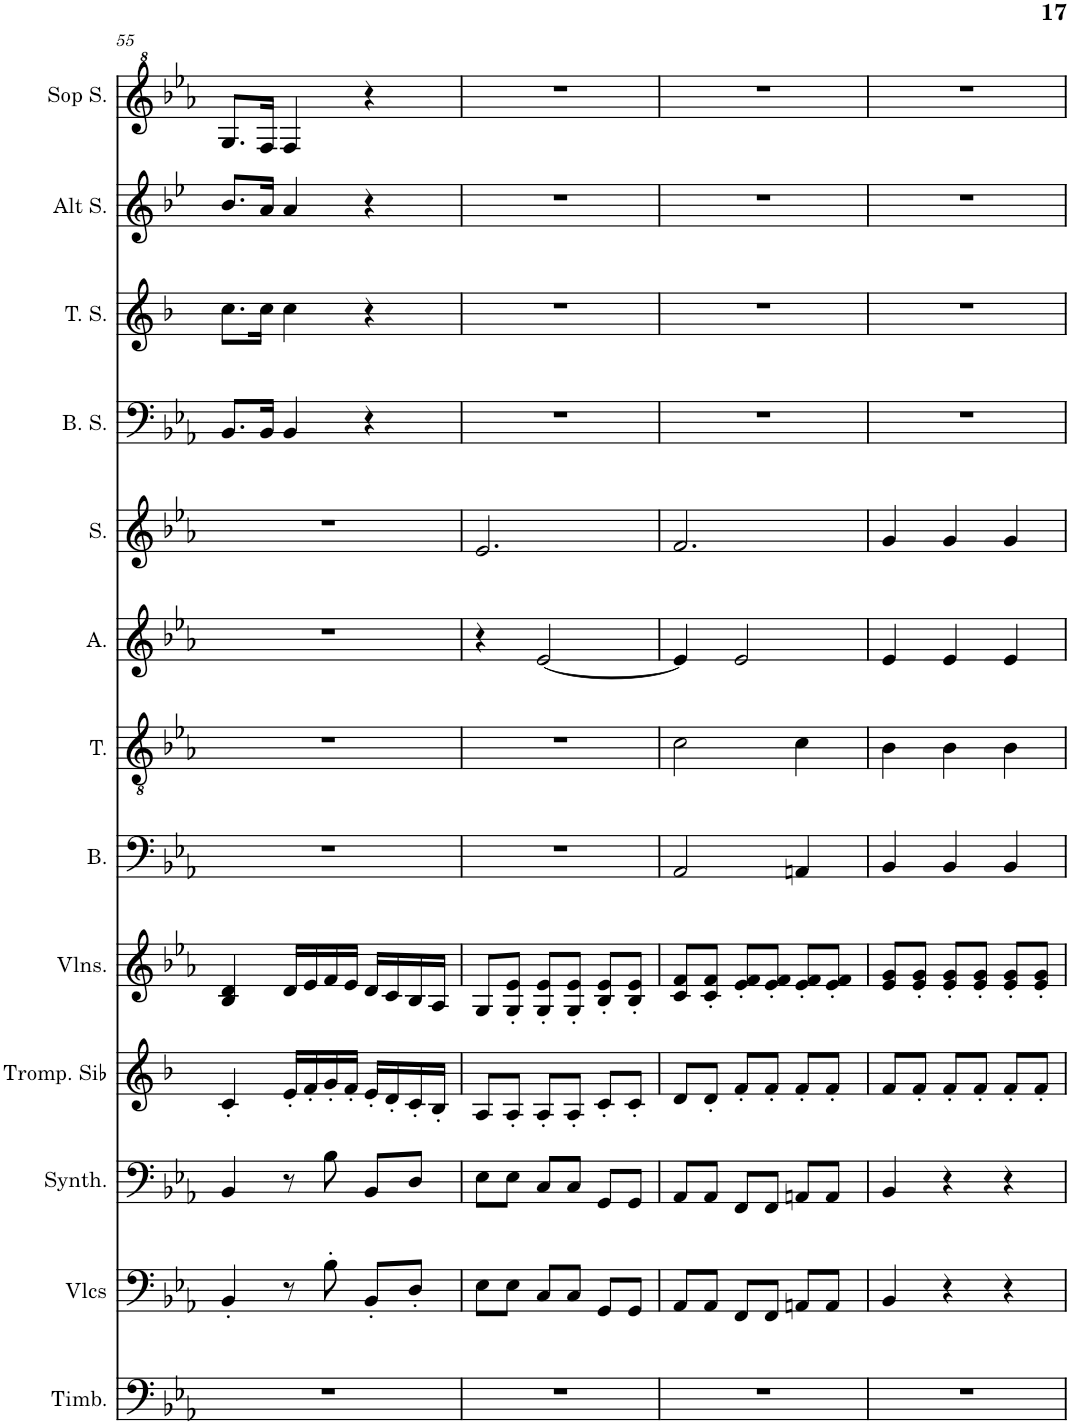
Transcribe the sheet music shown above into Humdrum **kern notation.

**kern	**kern	**kern	**kern	**kern	**kern	**kern	**kern	**kern	**kern	**kern	**kern	**kern
*part13	*part12	*part11	*part10	*part9	*part8	*part7	*part6	*part5	*part4	*part3	*part2	*part1
*staff13	*staff12	*staff11	*staff10	*staff9	*staff8	*staff7	*staff6	*staff5	*staff4	*staff3	*staff2	*staff1
*I"Timbales, Staff-1	*I"Violoncelles, D'Bass/Strings, etc	*I"Synthétiseur d'instruments à cordes, Synth strings, etc	*I"Trompette en Sib, Synth strings 2	*I"Violons, 1st violins	*I"Basse	*I"Ténor	*I"Alto	*I"Soprano	*I"Basse Solo	*I"Tenor Solo	*I"Alto Solo	*I"Soprano Solo
*I'Timb.	*I'Vlcs	*I'Synth.	*I'Tromp. Sib	*I'Vlns.	*I'B.	*I'T.	*I'A.	*I'S.	*I'B. S.	*I'T. S.	*I'Alt S.	*I'Sop S.
!!LO:PB:g=z
*clefF4	*clefF4	*clefF4	*clefG2	*clefG2	*clefF4	*clefGv2	*clefG2	*clefG2	*clefF4	*clefG2	*clefG2	*clefG^2
*	*	*	*Trd1c2	*	*	*	*	*	*	*Trd8c14	*Trd4c7	*
*k[b-e-a-]	*k[b-e-a-]	*k[b-e-a-]	*k[b-]	*k[b-e-a-]	*k[b-e-a-]	*k[b-e-a-]	*k[b-e-a-]	*k[b-e-a-]	*k[b-e-a-]	*k[b-]	*k[b-e-]	*k[b-e-a-]
*M3/4	*M3/4	*M3/4	*M3/4	*M3/4	*M3/4	*M3/4	*M3/4	*M3/4	*M3/4	*M3/4	*M3/4	*M3/4
=55	=55	=55	=55	=55	=55	=55	=55	=55	=55	=55	=55	=55
2.r	4BB-'/	4BB-/	4c'/	4B-/ 4d/	2.r	2.r	2.r	2.r	8.BB-/L	8.cc\L	8.b-/L	8.g/L
.	.	.	.	.	.	.	.	.	16BB-/Jk	16cc\Jk	16a/Jk	16f/Jk
.	8r	8r	16e'/LL	16d/LL	.	.	.	.	4BB-/	4cc\	4a/	4f/
.	.	.	16f'/	16e-/	.	.	.	.	.	.	.	.
.	8B-'\	8B-\	16g'/	16f/	.	.	.	.	.	.	.	.
.	.	.	16f'/JJ	16e-/JJ	.	.	.	.	.	.	.	.
.	8BB-'/L	8BB-/L	16e'/LL	16d/LL	.	.	.	.	4r	4r	4r	4r
.	.	.	16d'/	16c/	.	.	.	.	.	.	.	.
.	8D'/J	8D/J	16c'/	16B-/	.	.	.	.	.	.	.	.
.	.	.	16B-'/JJ	16A-/JJ	.	.	.	.	.	.	.	.
=56	=56	=56	=56	=56	=56	=56	=56	=56	=56	=56	=56	=56
2.r	8E-\L	8E-\L	8A/L	8G/L	2.r	2.r	4r	2.e-/	2.r	2.r	2.r	2.r
.	8E-\J	8E-\J	8A'/J	8G/' 8e-/'J	.	.	.	.	.	.	.	.
.	8C/L	8C/L	8A'/L	8G/' 8e-/'L	.	.	[2e-/	.	.	.	.	.
.	8C/J	8C/J	8A'/J	8G/' 8e-/'J	.	.	.	.	.	.	.	.
.	8GG/L	8GG/L	8c'/L	8B-/' 8e-/'L	.	.	.	.	.	.	.	.
.	8GG/J	8GG/J	8c'/J	8B-/' 8e-/'J	.	.	.	.	.	.	.	.
=57	=57	=57	=57	=57	=57	=57	=57	=57	=57	=57	=57	=57
2.r	8AA-/L	8AA-/L	8d/L	8c/ 8f/L	2AA-/	2c\	4e-/]	2.f/	2.r	2.r	2.r	2.r
.	8AA-/J	8AA-/J	8d'/J	8c/' 8f/'J	.	.	.	.	.	.	.	.
.	8FF/L	8FF/L	8f'/L	8e-/' 8f/'L	.	.	2e-/	.	.	.	.	.
.	8FF/J	8FF/J	8f'/J	8e-/' 8f/'J	.	.	.	.	.	.	.	.
.	8AAn/L	8AAn/L	8f'/L	8e-/' 8f/'L	4AAn/	4c\	.	.	.	.	.	.
.	8AA/J	8AA/J	8f'/J	8e-/' 8f/'J	.	.	.	.	.	.	.	.
=58	=58	=58	=58	=58	=58	=58	=58	=58	=58	=58	=58	=58
2.r	4BB-/	4BB-/	8f/L	8e-/ 8g/L	4BB-/	4B-\	4e-/	4g/	2.r	2.r	2.r	2.r
.	.	.	8f'/J	8e-/' 8g/'J	.	.	.	.	.	.	.	.
.	4r	4r	8f'/L	8e-/' 8g/'L	4BB-/	4B-\	4e-/	4g/	.	.	.	.
.	.	.	8f'/J	8e-/' 8g/'J	.	.	.	.	.	.	.	.
.	4r	4r	8f'/L	8e-/' 8g/'L	4BB-/	4B-\	4e-/	4g/	.	.	.	.
.	.	.	8f'/J	8e-/' 8g/'J	.	.	.	.	.	.	.	.
=	=	=	=	=	=	=	=	=	=	=	=	=
*-	*-	*-	*-	*-	*-	*-	*-	*-	*-	*-	*-	*-
